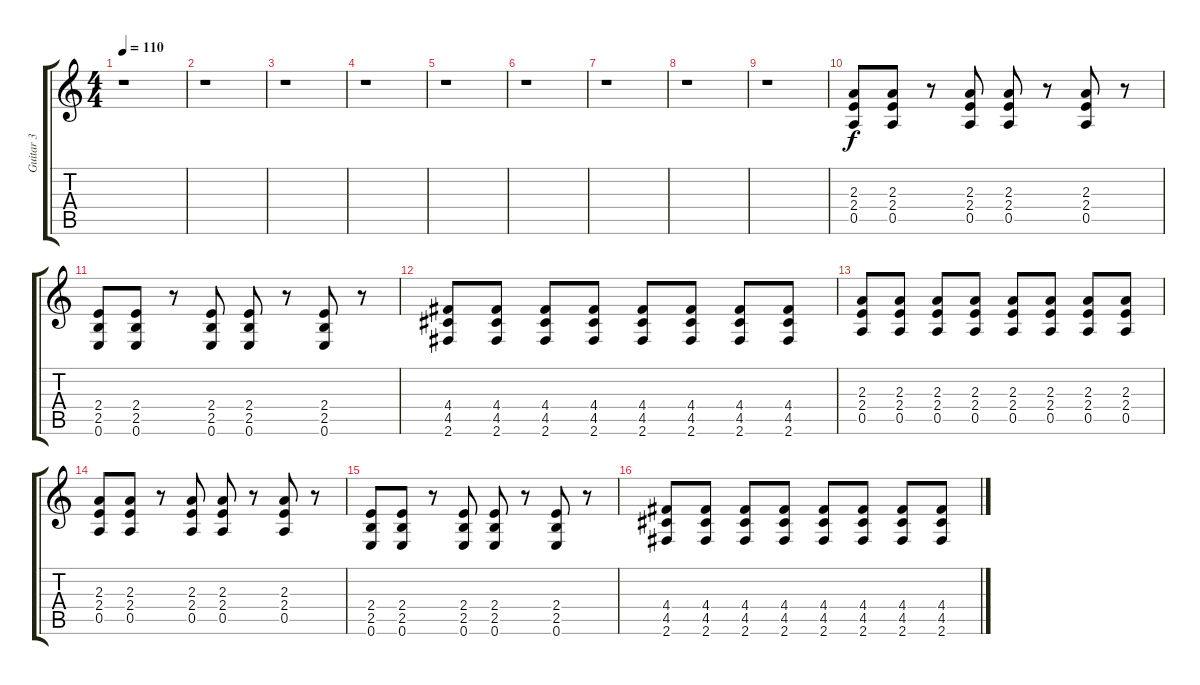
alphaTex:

\track ("Guitar 3" "Guitar 3") {instrument distortionguitar}
\staff {score tabs}
\tuning (E4 B3 G3 D3 A2 E2) {hide}
\ts (4 4)
\tempo 110
\clef g2
\ks c
r.1{dy f} |
r.1 |
r.1 |
r.1 |
r.1 |
r.1 |
r.1 |
r.1 |
r.1 |
(2.3 2.4 0.5).8 (2.3 2.4 0.5).8 r.8 (2.3 2.4 0.5).8 (2.3 2.4 0.5).8 r.8 (2.3 2.4 0.5).8 r.8 |
(2.4 2.5 0.6).8 (2.4 2.5 0.6).8 r.8 (2.4 2.5 0.6).8 (2.4 2.5 0.6).8 r.8 (2.4 2.5 0.6).8 r.8 |
(4.4 4.5 2.6).8 (4.4 4.5 2.6).8 (4.4 4.5 2.6).8 (4.4 4.5 2.6).8 (4.4 4.5 2.6).8 (4.4 4.5 2.6).8 (4.4 4.5 2.6).8 (4.4 4.5 2.6).8 |
(2.3 2.4 0.5).8 (2.3 2.4 0.5).8 (2.3 2.4 0.5).8 (2.3 2.4 0.5).8 (2.3 2.4 0.5).8 (2.3 2.4 0.5).8 (2.3 2.4 0.5).8 (2.3 2.4 0.5).8 |
(2.3 2.4 0.5).8 (2.3 2.4 0.5).8 r.8 (2.3 2.4 0.5).8 (2.3 2.4 0.5).8 r.8 (2.3 2.4 0.5).8 r.8 |
(2.4 2.5 0.6).8 (2.4 2.5 0.6).8 r.8 (2.4 2.5 0.6).8 (2.4 2.5 0.6).8 r.8 (2.4 2.5 0.6).8 r.8 |
(4.4 4.5 2.6).8 (4.4 4.5 2.6).8 (4.4 4.5 2.6).8 (4.4 4.5 2.6).8 (4.4 4.5 2.6).8 (4.4 4.5 2.6).8 (4.4 4.5 2.6).8 (4.4 4.5 2.6).8
